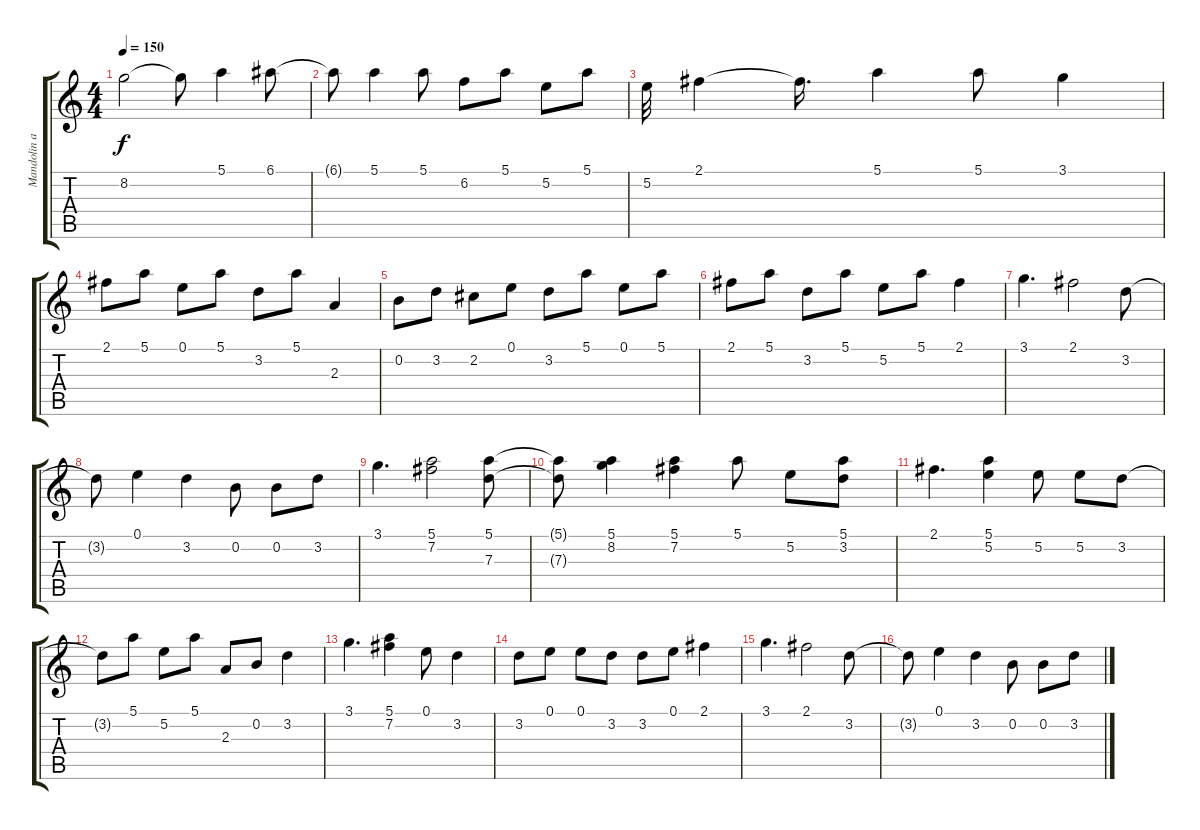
\track ("Mandolin arr. Guitar" "Mandolin a") {instrument acousticguitarsteel}
\staff {score tabs}
\tuning (E4 B3 G3 D3 A2 D2) {hide}
\ts (4 4)
\tempo 150
\clef g2
\ks c
8.2.2{dy f} 8.2{t}.8 5.1.4 6.1.8 |
6.1{t}.8 5.1.4 5.1.8 6.2.8 5.1.8 5.2.8 5.1.8 |
5.2.32 2.1.4 2.1{t}.16{d} 5.1.4 5.1.8 3.1.4 |
2.1.8 5.1.8 0.1.8 5.1.8 3.2.8 5.1.8 2.3.4 |
0.2.8 3.2.8 2.2.8 0.1.8 3.2.8 5.1.8 0.1.8 5.1.8 |
2.1.8 5.1.8 3.2.8 5.1.8 5.2.8 5.1.8 2.1.4 |
3.1.4{d} 2.1.2 3.2.8 |
3.2{t}.8 0.1.4 3.2.4 0.2.8 0.2.8 3.2.8 |
3.1.4{d} (5.1 7.2).2 (5.1 7.3).8 |
(5.1{t} 7.3{t}).8 (5.1 8.2).4 (5.1 7.2).4 5.1.8 5.2.8 (5.1 3.2).8 |
2.1.4{d} (5.1 5.2).4 5.2.8 5.2.8 3.2.8 |
3.2{t}.8 5.1.8 5.2.8 5.1.8 2.3.8 0.2.8 3.2.4 |
3.1.4{d} (5.1 7.2).4 0.1.8 3.2.4 |
3.2.8 0.1.8 0.1.8 3.2.8 3.2.8 0.1.8 2.1.4 |
3.1.4{d} 2.1.2 3.2.8 |
3.2{t}.8 0.1.4 3.2.4 0.2.8 0.2.8 3.2.8
